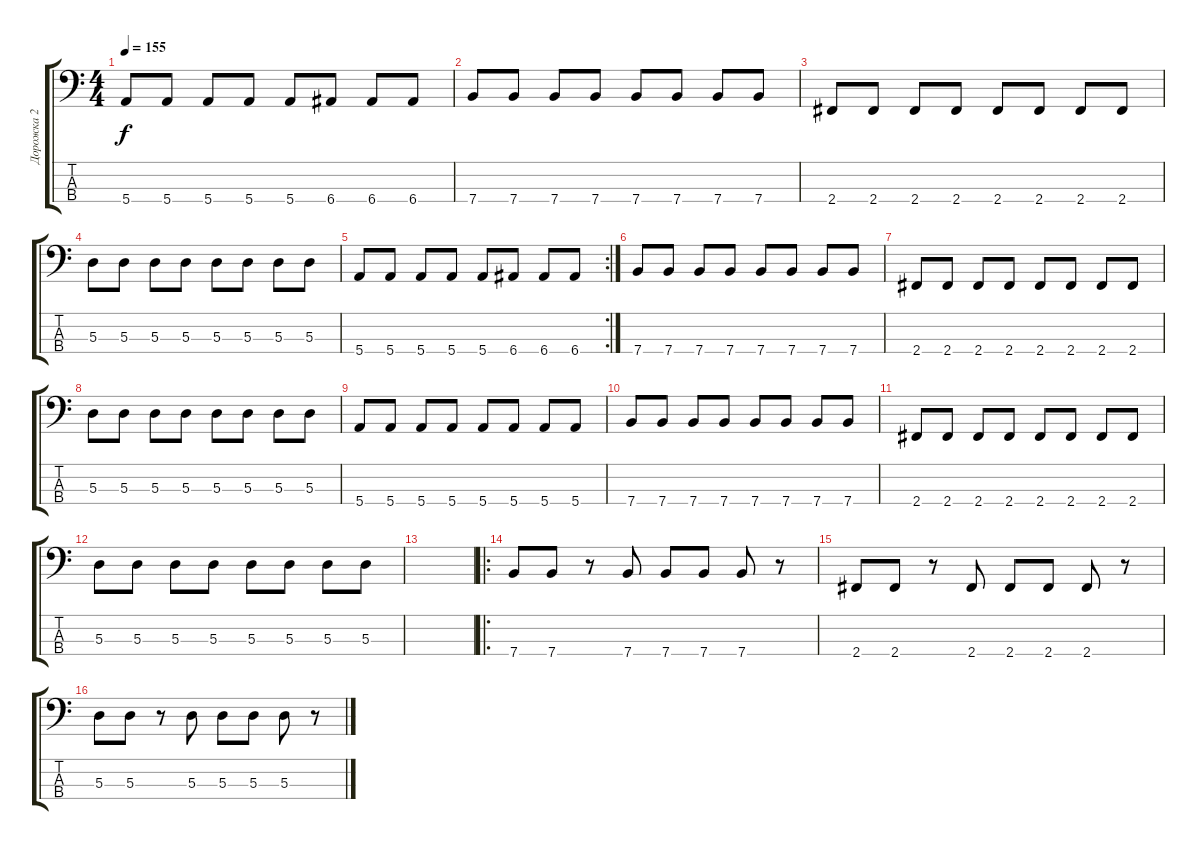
\track ("Дорожка 2" "Дорожка 2") {instrument electricbasspick}
\staff {score tabs}
\tuning (G2 D2 A1 E1) {hide}
\ts (4 4)
\tempo 155
\clef f4
\ks c
5.4.8{dy f} 5.4.8 5.4.8 5.4.8 5.4.8 6.4.8 6.4.8 6.4.8 |
7.4.8 7.4.8 7.4.8 7.4.8 7.4.8 7.4.8 7.4.8 7.4.8 |
2.4.8 2.4.8 2.4.8 2.4.8 2.4.8 2.4.8 2.4.8 2.4.8 |
5.3.8 5.3.8 5.3.8 5.3.8 5.3.8 5.3.8 5.3.8 5.3.8 |
\rc 2
5.4.8 5.4.8 5.4.8 5.4.8 5.4.8 6.4.8 6.4.8 6.4.8 |
7.4.8 7.4.8 7.4.8 7.4.8 7.4.8 7.4.8 7.4.8 7.4.8 |
2.4.8 2.4.8 2.4.8 2.4.8 2.4.8 2.4.8 2.4.8 2.4.8 |
5.3.8 5.3.8 5.3.8 5.3.8 5.3.8 5.3.8 5.3.8 5.3.8 |
5.4.8 5.4.8 5.4.8 5.4.8 5.4.8 5.4.8 5.4.8 5.4.8 |
7.4.8 7.4.8 7.4.8 7.4.8 7.4.8 7.4.8 7.4.8 7.4.8 |
2.4.8 2.4.8 2.4.8 2.4.8 2.4.8 2.4.8 2.4.8 2.4.8 |
5.3.8 5.3.8 5.3.8 5.3.8 5.3.8 5.3.8 5.3.8 5.3.8 |
|
\ro
7.4.8 7.4.8 r.8 7.4.8 7.4.8 7.4.8 7.4.8 r.8 |
2.4.8 2.4.8 r.8 2.4.8 2.4.8 2.4.8 2.4.8 r.8 |
5.3.8 5.3.8 r.8 5.3.8 5.3.8 5.3.8 5.3.8 r.8
